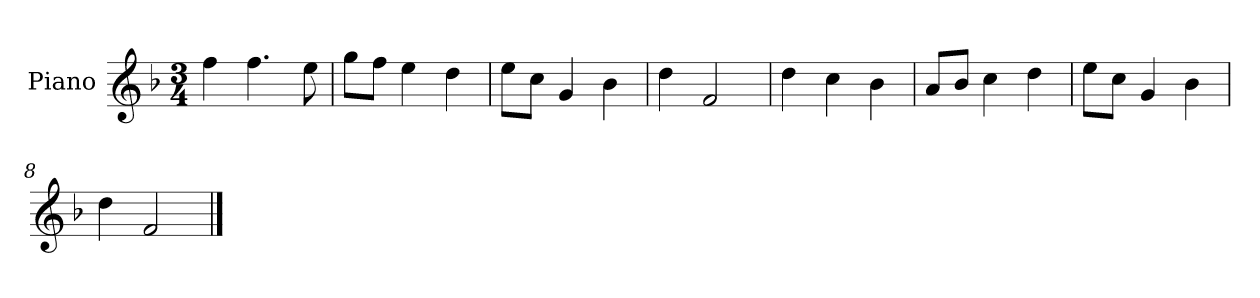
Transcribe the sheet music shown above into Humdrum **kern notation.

**kern
*part1
*staff1
*I"Piano
*I'P-no
*clefG2
*k[b-]
*M3/4
*MM180
=1
4ff\
4.ff\
8ee\
=2
8gg\L
8ff\J
4ee\
4dd\
=3
8ee\L
8cc\J
4g/
4b-\
=4
4dd\
2f/
=5
4dd\
4cc\
4b-\
=6
8a/L
8b-/J
4cc\
4dd\
=7
8ee\L
8cc\J
4g/
4b-\
=8
4dd\
2f/
==
*-
